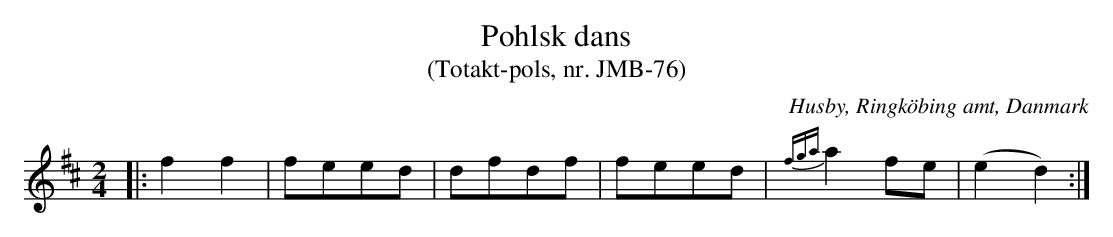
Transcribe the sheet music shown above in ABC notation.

X:1
T:Pohlsk dans
T:(Totakt-pols, nr. JMB-76)
O:Husby, Ringköbing amt, Danmark
M:2/4
L:1/8
K:D
|: f2 f2 | feed | dfdf | feed | {fga}a2 fe | (e2 d2) :|
